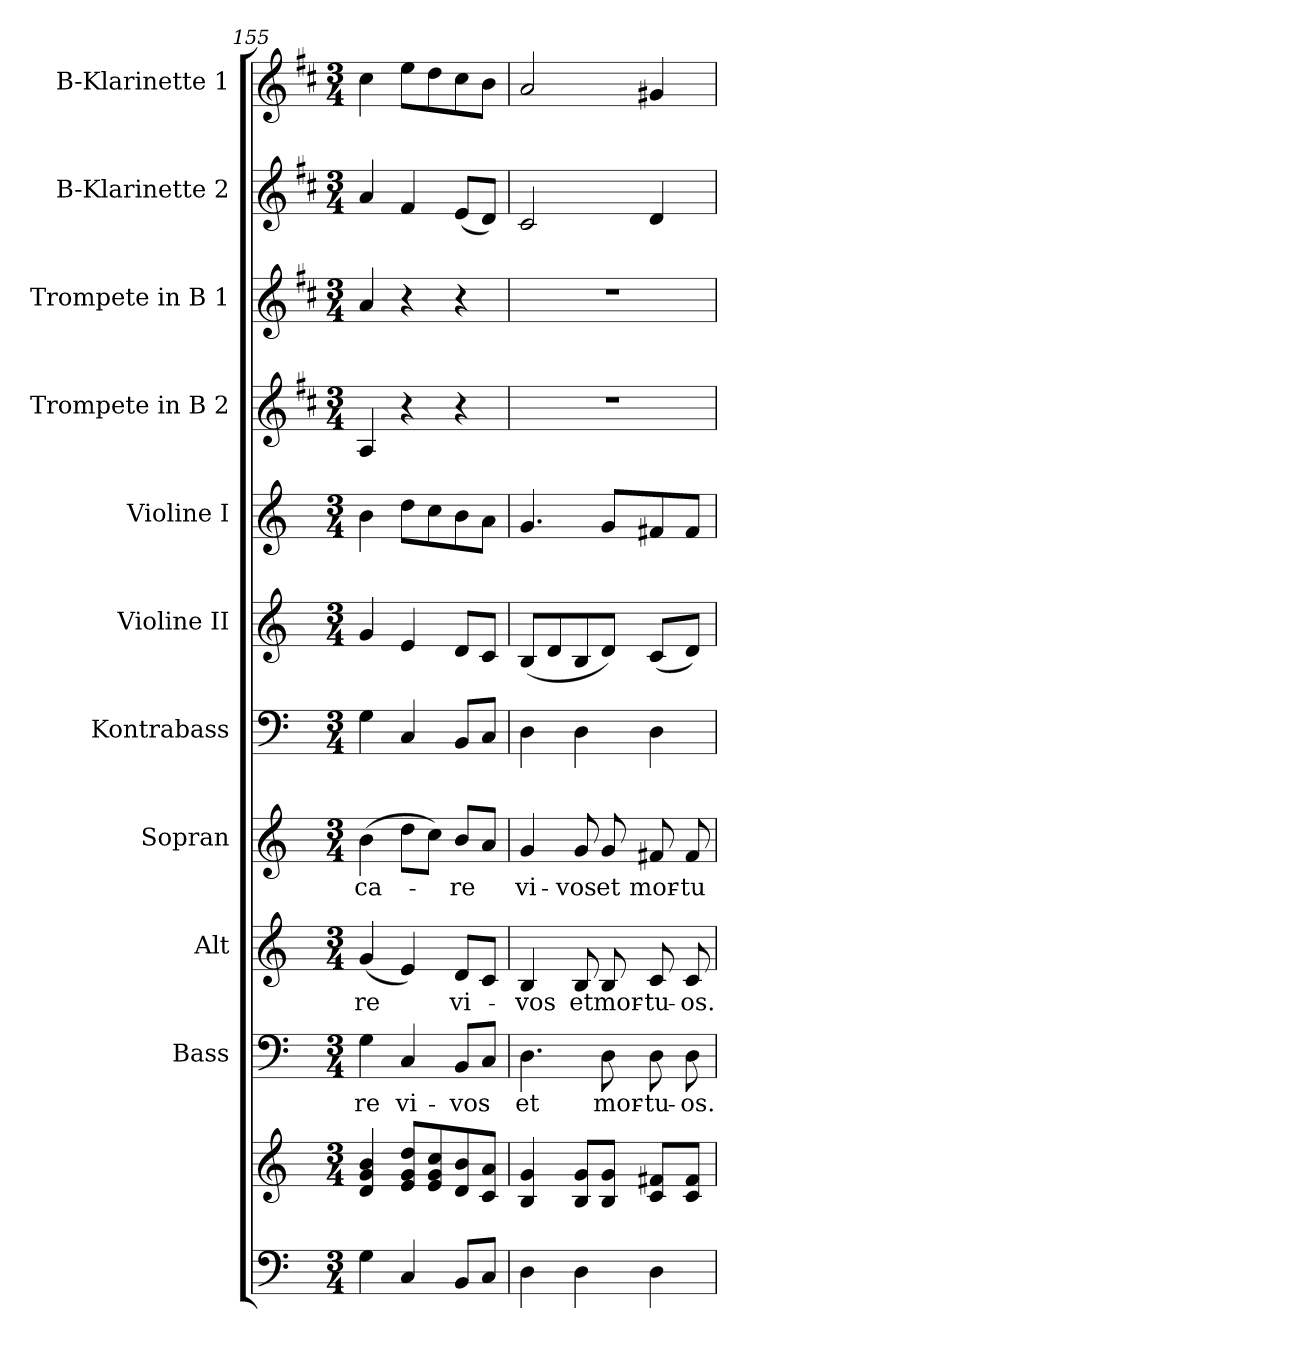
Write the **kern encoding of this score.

**kern	**kern	**kern	**text	**kern	**text	**kern	**text	**kern	**kern	**kern	**kern	**kern	**kern	**kern
*part11	*part11	*part10	*part10	*part9	*part9	*part8	*part8	*part7	*part6	*part5	*part4	*part3	*part2	*part1
*staff12	*staff11	*staff10	*staff10	*staff9	*staff9	*staff8	*staff8	*staff7	*staff6	*staff5	*staff4	*staff3	*staff2	*staff1
*	*	*I"Bass	*	*I"Alt	*	*I"Sopran	*	*I"Kontrabass	*I"Violine II	*I"Violine I	*I"Trompete in B 2	*I"Trompete in B 1	*I"B-Klarinette 2	*I"B-Klarinette 1
*	*	*I'B.	*	*I'A.	*	*I'S.	*	*I'Kb.	*I'Vl. II	*I'Vl. I	*I'Tr. 2	*I'Tr. 1	*I'B Kl. 2	*I'B Kl. 1
!!LO:PB:g=z
*clefF4	*clefG2	*clefF4	*	*clefG2	*	*clefG2	*	*clefF4	*clefG2	*clefG2	*clefG2	*clefG2	*clefG2	*clefG2
*	*	*	*	*	*	*	*	*ITrd7c12	*	*	*ITrd1c2	*ITrd1c2	*ITrd1c2	*ITrd1c2
*k[]	*k[]	*k[]	*	*k[]	*	*k[]	*	*k[]	*k[]	*k[]	*k[]	*k[]	*k[]	*k[]
*C:	*C:	*C:	*	*C:	*	*C:	*	*C:	*C:	*C:	*C:	*C:	*C:	*C:
*M3/4	*M3/4	*M3/4	*	*M3/4	*	*M3/4	*	*M3/4	*M3/4	*M3/4	*M3/4	*M3/4	*M3/4	*M3/4
=155	=155	=155	=155	=155	=155	=155	=155	=155	=155	=155	=155	=155	=155	=155
!	!	!	!LO:LY:b	!	!LO:LY:b	!	!LO:LY:b	!	!	!	!	!	!	!
4G\	4d/ 4g/ 4b/	4G\	-re	(<4g/	-re	(>4b\	-ca-	4GG\	4g/	4b\	4G/	4g/	4g/	4b\
!	!	!	!LO:LY:b	!	!	!	!	!	!	!	!	!	!	!
4C/	8e/ 8g/ 8dd/L	4C/	vi-	4e/)	.	8dd\L	.	4CC/	4e/	8dd\L	4r	4r	4e/	8dd\L
.	8e/ 8g/ 8cc/	.	.	.	.	8cc\J)	.	.	.	8cc\	.	.	.	8cc\
!	!	!	!LO:LY:b	!	!LO:LY:b	!	!LO:LY:b	!	!	!	!	!	!	!
8BB/L	8d/ 8b/	8BB/L	-vos	8d/L	vi-	8b/L	-re	8BBB/L	8d/L	8b\	4r	4r	(<8d/L	8b\
8C/J	8c/ 8a/J	8C/J	.	8c/J	.	8a/J	.	8CC/J	8c/J	8a\J	.	.	8c/J)	8a\J
=156	=156	=156	=156	=156	=156	=156	=156	=156	=156	=156	=156	=156	=156	=156
!	!	!	!LO:LY:b	!	!LO:LY:b	!	!LO:LY:b	!	!	!	!	!	!	!
4D\	4B/ 4g/	4.D\	et	4B/	-vos	4g/	vi-	4DD\	(<8B/L	4.g/	2.r	2.r	2B/	2g/
.	.	.	.	.	.	.	.	.	8d/	.	.	.	.	.
!	!	!	!	!	!LO:LY:b	!	!LO:LY:b	!	!	!	!	!	!	!
4D\	8B/ 8g/L	.	.	8B/	et	8g/	-vos	4DD\	8B/	.	.	.	.	.
!	!	!	!LO:LY:b	!	!LO:LY:b	!	!LO:LY:b	!	!	!	!	!	!	!
.	8B/ 8g/J	8D\	mor-	8B/	mor-	8g/	et	.	8d/J)	8g/L	.	.	.	.
!	!	!	!LO:LY:b	!	!LO:LY:b	!	!LO:LY:b	!	!	!	!	!	!	!
4D\	8c/ 8f#X/L	8D\	-tu-	8c/	-tu-	8f#X/	mor-	4DD\	(<8c/L	8f#X/	.	.	4c/	4f#X/
!	!	!	!LO:LY:b	!	!LO:LY:b	!	!LO:LY:b	!	!	!	!	!	!	!
.	8c/ 8f#/J	8D\	-os.	8c/	-os.	8f#/	-tu-	.	8d/J)	8f#/J	.	.	.	.
=	=	=	=	=	=	=	=	=	=	=	=	=	=	=
*-	*-	*-	*-	*-	*-	*-	*-	*-	*-	*-	*-	*-	*-	*-
